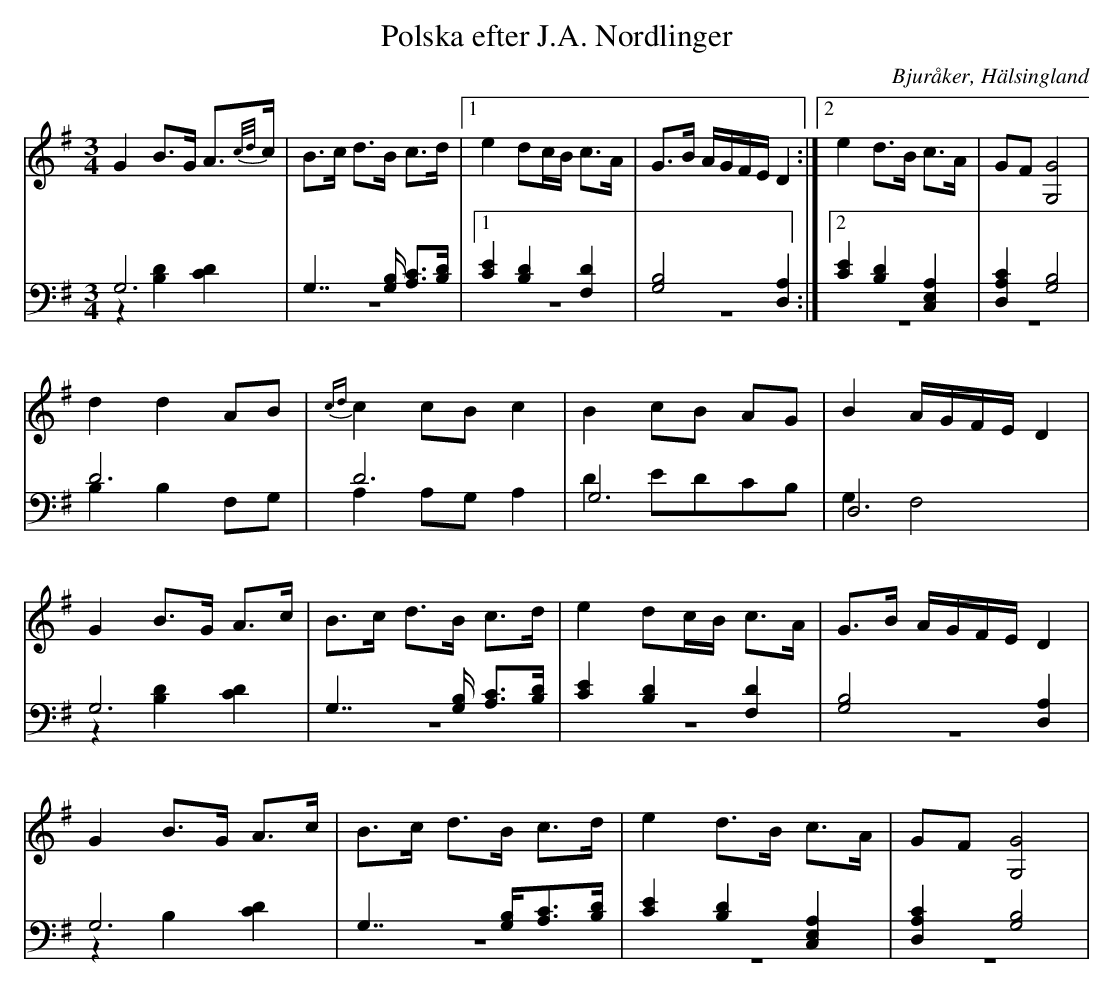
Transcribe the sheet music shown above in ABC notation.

X:1
T: Polska efter J.A. Nordlinger
O: Bjuråker, Hälsingland
M: 3/4
L: 1/8
K: G
V:1
V:2
V:3 merge
V:1
G2 B>G A>{c/d/}c|B>c d>B c>d |1 e2 dc/B/ c>A| G>B A/G/F/E/ D2:|2 e2 d>B c>A|GF [G4G,4]  |
 d2 d2 AB|{cd}c2 cB c2|B2 cB AG|B2 A/G/F/E/ D2 |
G2 B>G A>c|B>c d>B c>d |e2 dc/B/ c>A|G>B A/G/F/E/ D2 |
G2 B>G A>c |B>c d>B c>d|e2 d>B c>A|GF [G,4G4] |
V:2 clef=bass
 G,6|G,7/2 [G,/B,/] [A,C]>[B,D]|1 [C2E2] [B,2D2] [F,2D2]| [G,4B,4] [D,2A,2]:|2 [C2E2] [B,2D2] [C,2E,2A,2]| [D,2A,2C2] [G,4B,4]|
D6 |D6 |G,6|D,6 |
G,6 | G,7/2 [G,/B,/] [A,C]>[B,D]| [C2E2] [B,2D2] [F,2D2]| [G,4B,4] [D,2A,2]|
G,6 |G,7/2 [G,/B,/][A,C]>[B,D]|[C2E2] [B,2D2] [C,2E,2A,2]|[D,2A,2C2] [G,4B,4] |
V:3 clef=bass
z2 [B,2D2] [C2D2]| z6|1 z6| z6:|2 z6|  z6|
B,2 B,2 F,G, |A,2 A,G, A,2 |D2 EDCB,|G,2 F,4 |
z2 [B,2D2] [C2D2]| z6 |z6 |z6|
z2 B,2 [C2D2] |z6|z6|z6|
